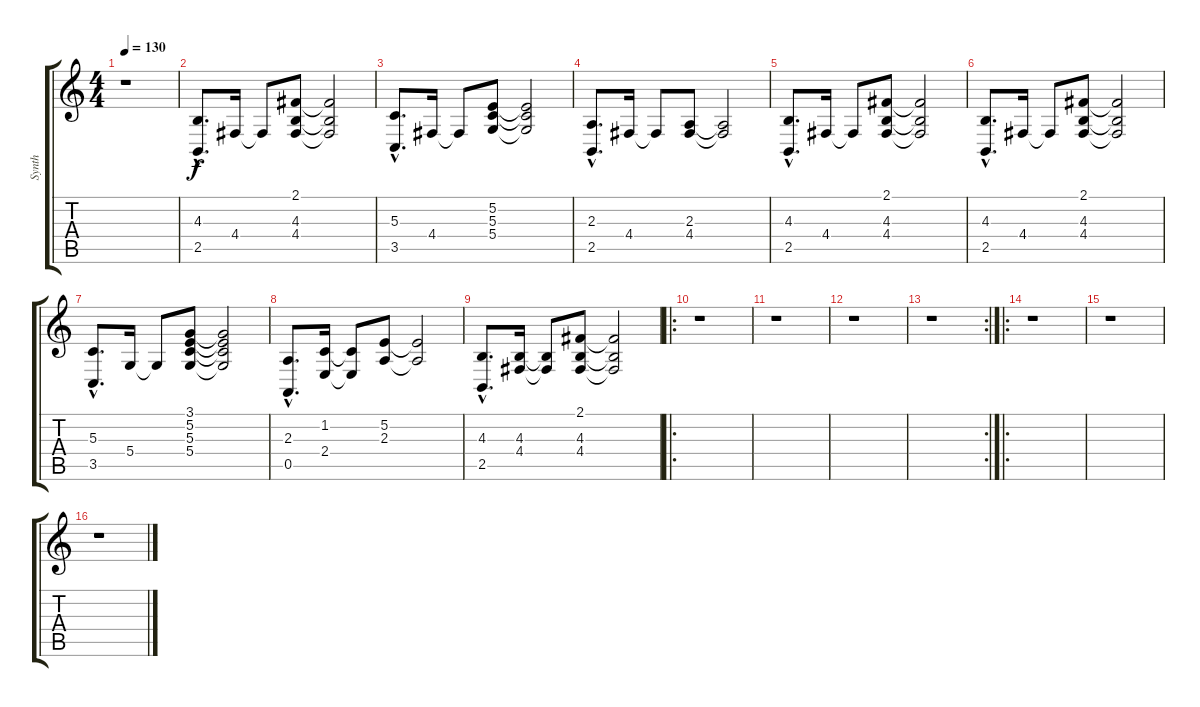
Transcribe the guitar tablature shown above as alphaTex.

\track ("Synth" "Synth") {instrument lead2sawtooth}
\staff {score tabs}
\tuning (E4 B3 G3 D3 A2 E2) {hide}
\ts (4 4)
\tempo 130
\clef g2
\ks c
r.1{dy f} |
(4.3{hac} 2.5{hac}).8{d} 4.4.16 4.4{t}.8 (2.1 4.3 4.4).8 (2.1{t} 4.3{t} 4.4{t}).2 |
(5.3{hac} 3.5{hac}).8{d} 4.4.16 4.4{t}.8 (5.2 5.3 5.4).8 (5.2{t} 5.3{t} 5.4{t}).2 |
(2.3{hac} 2.5{hac}).8{d} 4.4.16 4.4{t}.8 (2.3 4.4).8 (2.3{t} 4.4{t}).2 |
(4.3{hac} 2.5{hac}).8{d} 4.4.16 4.4{t}.8 (2.1 4.3 4.4).8 (2.1{t} 4.3{t} 4.4{t}).2 |
(4.3{hac} 2.5{hac}).8{d} 4.4.16 4.4{t}.8 (2.1 4.3 4.4).8 (2.1{t} 4.3{t} 4.4{t}).2 |
(5.3{hac} 3.5{hac}).8{d} 5.4.16 5.4{t}.8 (3.1 5.2 5.3 5.4).8 (3.1{t} 5.2{t} 5.3{t} 5.4{t}).2 |
(2.3{hac} 0.5{hac}).8{d} (1.2 2.4).16 (1.2{t} 2.4{t}).8 (5.2 2.3).8 (5.2{t} 2.3{t}).2 |
(4.3{hac} 2.5{hac}).8{d} (4.3 4.4).16 (4.3{t} 4.4{t}).8 (2.1 4.3 4.4).8 (2.1{t} 4.3{t} 4.4{t}).2 |
\ro
r.1 |
r.1 |
r.1 |
\rc 2
r.1 |
\ro
r.1 |
r.1 |
r.1
